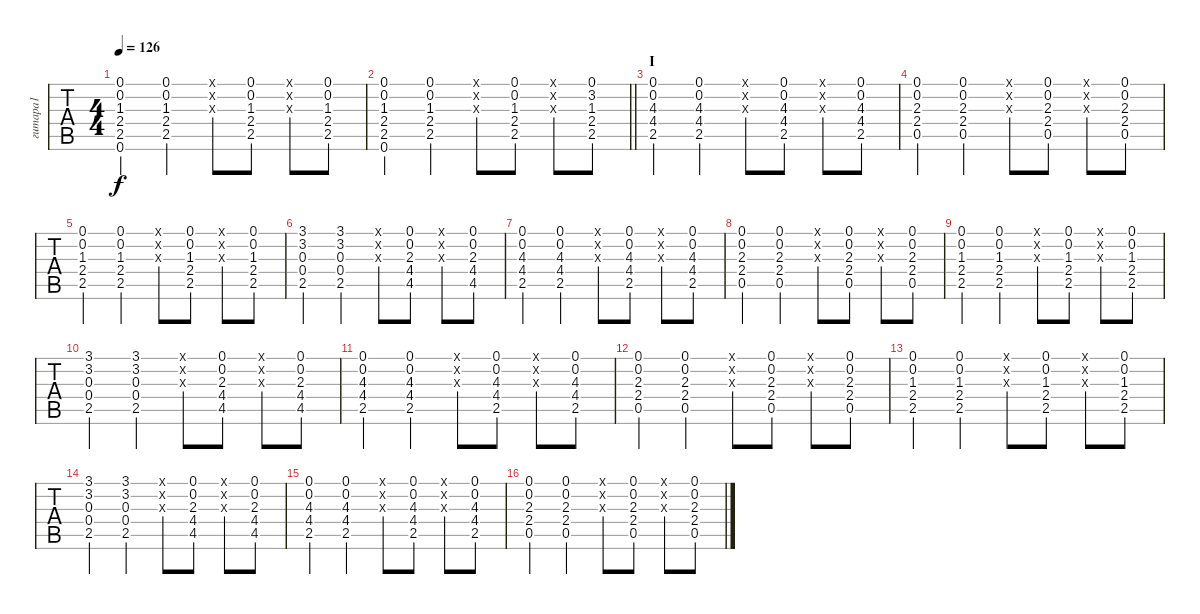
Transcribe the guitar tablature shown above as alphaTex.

\track ("гитара1" "гитара1") {instrument acousticguitarsteel}
\staff {tabs}
\tuning (E4 B3 G3 D3 A2 E2) {hide}
\ts (4 4)
\tempo 126
\clef g2
\ks d
(0.1 0.2 1.3 2.4 2.5 0.6).4{dy f} (0.1 0.2 1.3 2.4 2.5).4 (0.1{x} 0.2{x} 0.3{x}).8 (0.1 0.2 1.3 2.4 2.5).8 (0.1{x} 0.2{x} 0.3{x}).8 (0.1 0.2 1.3 2.4 2.5).8 |
\barLineRight lightlight
(0.1 0.2 1.3 2.4 2.5 0.6).4 (0.1 0.2 1.3 2.4 2.5).4 (0.1{x} 0.2{x} 0.3{x}).8 (0.1 0.2 1.3 2.4 2.5).8 (0.1{x} 0.2{x} 0.3{x}).8 (0.1 3.2 1.3 2.4 2.5).8 |
\section ("" "I")
(0.1 0.2 4.3 4.4 2.5).4 (0.1 0.2 4.3 4.4 2.5).4 (0.1{x} 0.2{x} 0.3{x}).8 (0.1 0.2 4.3 4.4 2.5).8 (0.1{x} 0.2{x} 0.3{x}).8 (0.1 0.2 4.3 4.4 2.5).8 |
(0.1 0.2 2.3 2.4 0.5).4 (0.1 0.2 2.3 2.4 0.5).4 (0.1{x} 0.2{x} 0.3{x}).8 (0.1 0.2 2.3 2.4 0.5).8 (0.1{x} 0.2{x} 0.3{x}).8 (0.1 0.2 2.3 2.4 0.5).8 |
(0.1 0.2 1.3 2.4 2.5).4 (0.1 0.2 1.3 2.4 2.5).4 (0.1{x} 0.2{x} 0.3{x}).8 (0.1 0.2 1.3 2.4 2.5).8 (0.1{x} 0.2{x} 0.3{x}).8 (0.1 0.2 1.3 2.4 2.5).8 |
(3.1 3.2 0.3 0.4 2.5).4 (3.1 3.2 0.3 0.4 2.5).4 (0.1{x} 0.2{x} 0.3{x}).8 (0.1 0.2 2.3 4.4 4.5).8 (0.1{x} 0.2{x} 0.3{x}).8 (0.1 0.2 2.3 4.4 4.5).8 |
(0.1 0.2 4.3 4.4 2.5).4 (0.1 0.2 4.3 4.4 2.5).4 (0.1{x} 0.2{x} 0.3{x}).8 (0.1 0.2 4.3 4.4 2.5).8 (0.1{x} 0.2{x} 0.3{x}).8 (0.1 0.2 4.3 4.4 2.5).8 |
(0.1 0.2 2.3 2.4 0.5).4 (0.1 0.2 2.3 2.4 0.5).4 (0.1{x} 0.2{x} 0.3{x}).8 (0.1 0.2 2.3 2.4 0.5).8 (0.1{x} 0.2{x} 0.3{x}).8 (0.1 0.2 2.3 2.4 0.5).8 |
(0.1 0.2 1.3 2.4 2.5).4 (0.1 0.2 1.3 2.4 2.5).4 (0.1{x} 0.2{x} 0.3{x}).8 (0.1 0.2 1.3 2.4 2.5).8 (0.1{x} 0.2{x} 0.3{x}).8 (0.1 0.2 1.3 2.4 2.5).8 |
(3.1 3.2 0.3 0.4 2.5).4 (3.1 3.2 0.3 0.4 2.5).4 (0.1{x} 0.2{x} 0.3{x}).8 (0.1 0.2 2.3 4.4 4.5).8 (0.1{x} 0.2{x} 0.3{x}).8 (0.1 0.2 2.3 4.4 4.5).8 |
(0.1 0.2 4.3 4.4 2.5).4 (0.1 0.2 4.3 4.4 2.5).4 (0.1{x} 0.2{x} 0.3{x}).8 (0.1 0.2 4.3 4.4 2.5).8 (0.1{x} 0.2{x} 0.3{x}).8 (0.1 0.2 4.3 4.4 2.5).8 |
(0.1 0.2 2.3 2.4 0.5).4 (0.1 0.2 2.3 2.4 0.5).4 (0.1{x} 0.2{x} 0.3{x}).8 (0.1 0.2 2.3 2.4 0.5).8 (0.1{x} 0.2{x} 0.3{x}).8 (0.1 0.2 2.3 2.4 0.5).8 |
(0.1 0.2 1.3 2.4 2.5).4 (0.1 0.2 1.3 2.4 2.5).4 (0.1{x} 0.2{x} 0.3{x}).8 (0.1 0.2 1.3 2.4 2.5).8 (0.1{x} 0.2{x} 0.3{x}).8 (0.1 0.2 1.3 2.4 2.5).8 |
(3.1 3.2 0.3 0.4 2.5).4 (3.1 3.2 0.3 0.4 2.5).4 (0.1{x} 0.2{x} 0.3{x}).8 (0.1 0.2 2.3 4.4 4.5).8 (0.1{x} 0.2{x} 0.3{x}).8 (0.1 0.2 2.3 4.4 4.5).8 |
(0.1 0.2 4.3 4.4 2.5).4 (0.1 0.2 4.3 4.4 2.5).4 (0.1{x} 0.2{x} 0.3{x}).8 (0.1 0.2 4.3 4.4 2.5).8 (0.1{x} 0.2{x} 0.3{x}).8 (0.1 0.2 4.3 4.4 2.5).8 |
(0.1 0.2 2.3 2.4 0.5).4 (0.1 0.2 2.3 2.4 0.5).4 (0.1{x} 0.2{x} 0.3{x}).8 (0.1 0.2 2.3 2.4 0.5).8 (0.1{x} 0.2{x} 0.3{x}).8 (0.1 0.2 2.3 2.4 0.5).8
